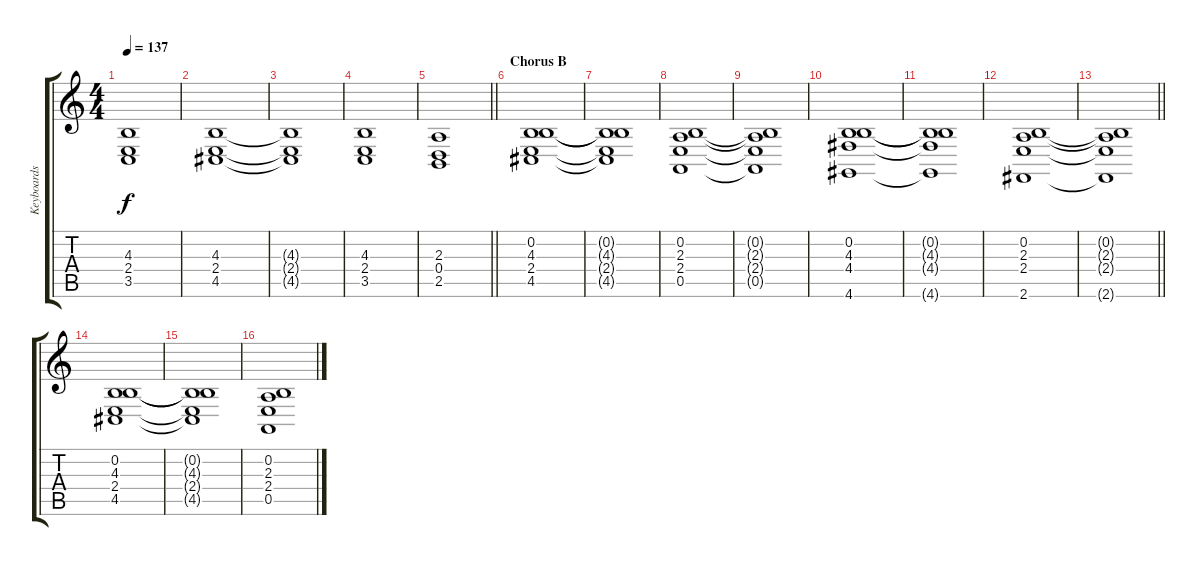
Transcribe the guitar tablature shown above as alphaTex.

\track ("Keyboards" "Keyboards") {instrument pad2warm}
\staff {score tabs}
\tuning (E4 B3 G3 D3 A2 E2) {hide}
\ts (4 4)
\tempo 137
\clef g2
\ks c
(4.3{t} 2.4{t} 3.5{t}).1{dy f} |
(4.3 2.4 4.5).1 |
(4.3{t} 2.4{t} 4.5{t}).1 |
(4.3 2.4 3.5).1 |
\barLineRight lightlight
(2.3 0.4 2.5).1 |
\section ("" "Chorus B")
(0.2 4.3 2.4 4.5).1 |
(0.2{t} 4.3{t} 2.4{t} 4.5{t}).1 |
(0.2 2.3 2.4 0.5).1 |
(0.2{t} 2.3{t} 2.4{t} 0.5{t}).1 |
(0.2 4.3 4.4 4.6).1 |
(0.2{t} 4.3{t} 4.4{t} 4.6{t}).1 |
(0.2 2.3 2.4 2.6).1 |
\barLineRight lightlight
(0.2{t} 2.3{t} 2.4{t} 2.6{t}).1 |
\section ("" "")
(0.2 4.3 2.4 4.5).1 |
(0.2{t} 4.3{t} 2.4{t} 4.5{t}).1 |
(0.2 2.3 2.4 0.5).1
